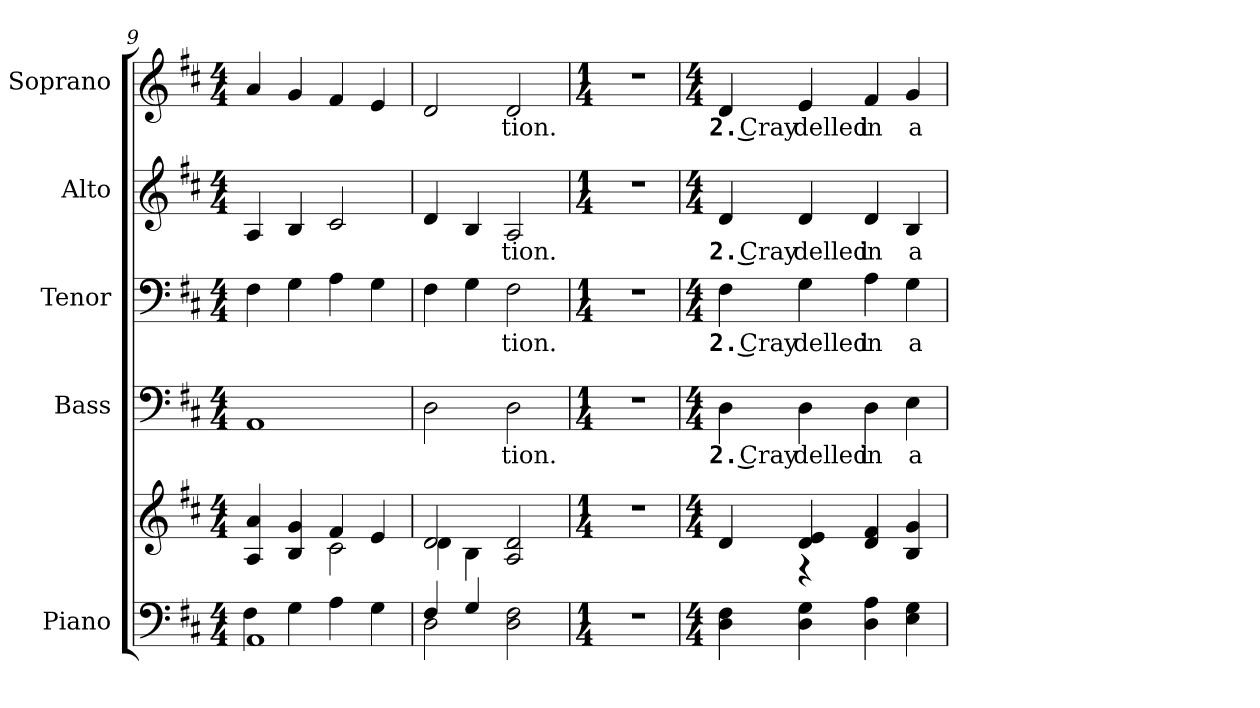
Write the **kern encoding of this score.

**kern	**kern	**kern	**text	**kern	**text	**kern	**text	**kern	**text
*part5	*part5	*part4	*part4	*part3	*part3	*part2	*part2	*part1	*part1
*staff6	*staff5	*staff4	*staff4	*staff3	*staff3	*staff2	*staff2	*staff1	*staff1
*I"Piano	*	*I"Bass	*	*I"Tenor	*	*I"Alto	*	*I"Soprano	*
*I'Pno.	*	*I'B.	*	*I'T.	*	*I'A.	*	*I'S.	*
*clefF4	*clefG2	*clefF4	*	*clefF4	*	*clefG2	*	*clefG2	*
*k[f#c#]	*k[f#c#]	*k[f#c#]	*	*k[f#c#]	*	*k[f#c#]	*	*k[f#c#]	*
*D:	*D:	*D:	*	*D:	*	*D:	*	*D:	*
*M4/4	*M4/4	*M4/4	*	*M4/4	*	*M4/4	*	*M4/4	*
=9	=9	=9	=9	=9	=9	=9	=9	=9	=9
*^	*^	*	*	*	*	*	*	*	*
1AAi	4F#i\	4Ai/ 4ai	2ryy	1AAi	.	4F#i\	.	4Ai/	.	4ai/	.
.	4Gi\	4Bi/ 4gi	.	.	.	4Gi\	.	4Bi/	.	4gi/	.
.	4Ai\	4f#i/	2c#i\	.	.	4Ai\	.	2c#i/	.	4f#i/	.
.	4Gi\	4ei/	.	.	.	4Gi\	.	.	.	4ei/	.
=10	=10	=10	=10	=10	=10	=10	=10	=10	=10	=10	=10
4F#i/	2Di\	2di/	4di\	2Di\	.	4F#i\	.	4di/	.	2di/	.
4Gi/	.	.	4Bi\	.	.	4Gi\	.	4Bi/	.	.	.
!	!	!	!	!	!LO:LY:b:color=#000000	!	!	!	!	!	!
!	!	!	!	!	!	!	!LO:LY:b:color=#000000	!	!	!	!
!	!	!	!	!	!	!	!	!	!LO:LY:b:color=#000000	!	!
!	!	!	!	!	!	!	!	!	!	!	!LO:LY:b:color=#000000
2Di\ 2F#i	2ryy	2Ai/ 2di	2ryy	2Di\	-tion.	2F#i\	-tion.	2Ai/	-tion.	2di/	-tion.
*v	*v	*	*	*	*	*	*	*	*	*	*
*	*v	*v	*	*	*	*	*	*	*	*
!!LO:PB:g=z
=11	=11	=11	=11	=11	=11	=11	=11	=11	=11
*M1/4	*M1/4	*M1/4	*	*M1/4	*	*M1/4	*	*M1/4	*
*^	*^	*	*	*	*	*	*	*	*
!LO:N:vis=1	!	!LO:N:vis=1	!	!LO:N:vis=1	!	!LO:N:vis=1	!	!LO:N:vis=1	!	!LO:N:vis=1	!
*v	*v	*	*	*	*	*	*	*	*	*	*
*	*v	*v	*	*	*	*	*	*	*	*
4r	4r	4r	.	4r	.	4r	.	4r	.
=12	=12	=12	=12	=12	=12	=12	=12	=12	=12
*M4/4	*M4/4	*M4/4	*	*M4/4	*	*M4/4	*	*M4/4	*
*	*^	*	*	*	*	*	*	*	*
!	!	!	!	!LO:LY:b:color=#000000	!	!	!	!	!	!
!	!	!	!	!	!	!LO:LY:b:color=#000000	!	!	!	!
!	!	!	!	!	!	!	!	!LO:LY:b:color=#000000	!	!
!	!	!	!	!	!	!	!	!	!	!LO:LY:b:color=#000000
4Di\ 4F#i	4di/	4ryy	4Di\	2. Cray	4F#i\	2. Cray	4di/	2. Cray	4di/	2. Cray
!	!	!	!	!LO:LY:b:color=#000000	!	!	!	!	!	!
!	!	!	!	!	!	!LO:LY:b:color=#000000	!	!	!	!
!	!	!	!	!	!	!	!	!LO:LY:b:color=#000000	!	!
!	!	!	!	!	!	!	!	!	!	!LO:LY:b:color=#000000
4Di\ 4Gi	4di/ 4ei	4r	4Di\	delled	4Gi\	delled	4di/	delled	4ei/	delled
!	!	!	!	!LO:LY:b:color=#000000	!	!	!	!	!	!
!	!	!	!	!	!	!LO:LY:b:color=#000000	!	!	!	!
!	!	!	!	!	!	!	!	!LO:LY:b:color=#000000	!	!
!	!	!	!	!	!	!	!	!	!	!LO:LY:b:color=#000000
4Di\ 4Ai	4di/ 4f#i	2ryy	4Di\	in	4Ai\	in	4di/	in	4f#i/	in
!	!	!	!	!LO:LY:b:color=#000000	!	!	!	!	!	!
!	!	!	!	!	!	!LO:LY:b:color=#000000	!	!	!	!
!	!	!	!	!	!	!	!	!LO:LY:b:color=#000000	!	!
!	!	!	!	!	!	!	!	!	!	!LO:LY:b:color=#000000
4Ei\ 4Gi	4Bi/ 4gi	.	4Ei\	a	4Gi\	a	4Bi/	a	4gi/	a
*	*v	*v	*	*	*	*	*	*	*	*
=	=	=	=	=	=	=	=	=	=
*-	*-	*-	*-	*-	*-	*-	*-	*-	*-
